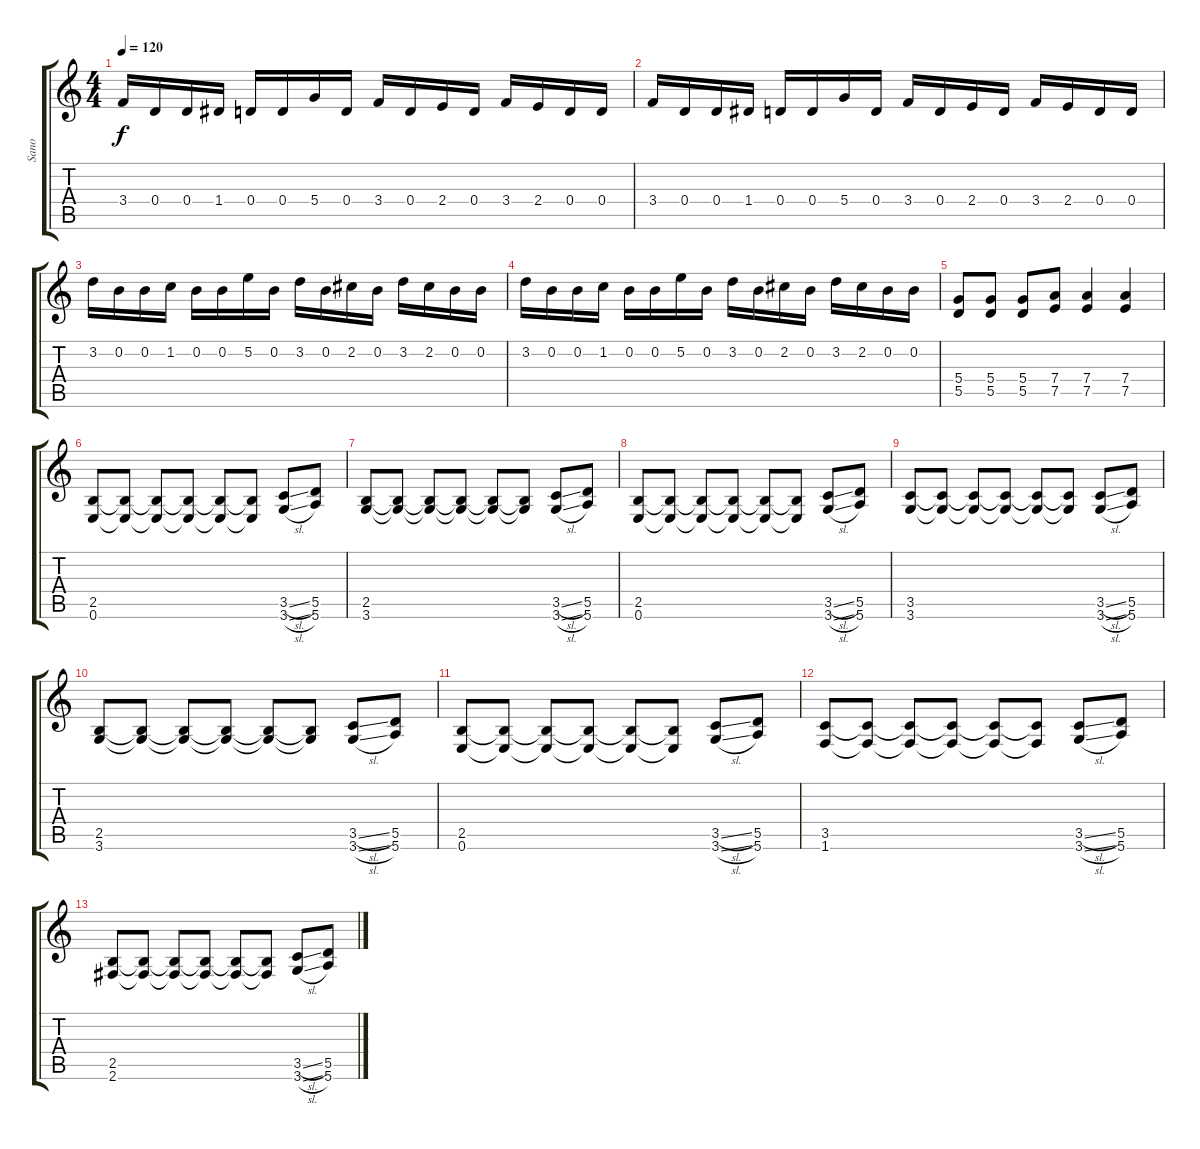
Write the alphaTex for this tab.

\track ("Sano" "Sano") {instrument distortionguitar}
\staff {score tabs}
\tuning (E4 B3 G3 D3 A2 E2) {hide}
\ts (4 4)
\tempo 120
\clef g2
\ks c
3.4.16{dy f} 0.4.16 0.4.16 1.4.16 0.4.16 0.4.16 5.4.16 0.4.16 3.4.16 0.4.16 2.4.16 0.4.16 3.4.16 2.4.16 0.4.16 0.4.16 |
3.4.16 0.4.16 0.4.16 1.4.16 0.4.16 0.4.16 5.4.16 0.4.16 3.4.16 0.4.16 2.4.16 0.4.16 3.4.16 2.4.16 0.4.16 0.4.16 |
3.2.16 0.2.16 0.2.16 1.2.16 0.2.16 0.2.16 5.2.16 0.2.16 3.2.16 0.2.16 2.2.16 0.2.16 3.2.16 2.2.16 0.2.16 0.2.16 |
3.2.16 0.2.16 0.2.16 1.2.16 0.2.16 0.2.16 5.2.16 0.2.16 3.2.16 0.2.16 2.2.16 0.2.16 3.2.16 2.2.16 0.2.16 0.2.16 |
(5.4 5.5).8 (5.4 5.5).8 (5.4 5.5).8 (7.4 7.5).8 (7.4 7.5).4 (7.4 7.5).4 |
(2.5 0.6).8 (2.5{t} 0.6{t}).8 (2.5{t} 0.6{t}).8 (2.5{t} 0.6{t}).8 (2.5{t} 0.6{t}).8 (2.5{t} 0.6{t}).8 (3.5{sl} 3.6{sl}).8 (5.5 5.6).8 |
(2.5 3.6).8 (2.5{t} 3.6{t}).8 (2.5{t} 3.6{t}).8 (2.5{t} 3.6{t}).8 (2.5{t} 3.6{t}).8 (2.5{t} 3.6{t}).8 (3.5{sl} 3.6{sl}).8 (5.5 5.6).8 |
(2.5 0.6).8 (2.5{t} 0.6{t}).8 (2.5{t} 0.6{t}).8 (2.5{t} 0.6{t}).8 (2.5{t} 0.6{t}).8 (2.5{t} 0.6{t}).8 (3.5{sl} 3.6{sl}).8 (5.5 5.6).8 |
(3.5 3.6).8 (3.5{t} 3.6{t}).8 (3.5{t} 3.6{t}).8 (3.5{t} 3.6{t}).8 (3.5{t} 3.6{t}).8 (3.5{t} 3.6{t}).8 (3.5{sl} 3.6{sl}).8 (5.5 5.6).8 |
(2.5 3.6).8 (2.5{t} 3.6{t}).8 (2.5{t} 3.6{t}).8 (2.5{t} 3.6{t}).8 (2.5{t} 3.6{t}).8 (2.5{t} 3.6{t}).8 (3.5{sl} 3.6{sl}).8 (5.5 5.6).8 |
(2.5 0.6).8 (2.5{t} 0.6{t}).8 (2.5{t} 0.6{t}).8 (2.5{t} 0.6{t}).8 (2.5{t} 0.6{t}).8 (2.5{t} 0.6{t}).8 (3.5{sl} 3.6{sl}).8 (5.5 5.6).8 |
(3.5 1.6).8 (3.5{t} 1.6{t}).8 (3.5{t} 1.6{t}).8 (3.5{t} 1.6{t}).8 (3.5{t} 1.6{t}).8 (3.5{t} 1.6{t}).8 (3.5{sl} 3.6{sl}).8 (5.5 5.6).8 |
(2.5 2.6).8 (2.5{t} 2.6{t}).8 (2.5{t} 2.6{t}).8 (2.5{t} 2.6{t}).8 (2.5{t} 2.6{t}).8 (2.5{t} 2.6{t}).8 (3.5{sl} 3.6{sl}).8 (5.5 5.6).8
